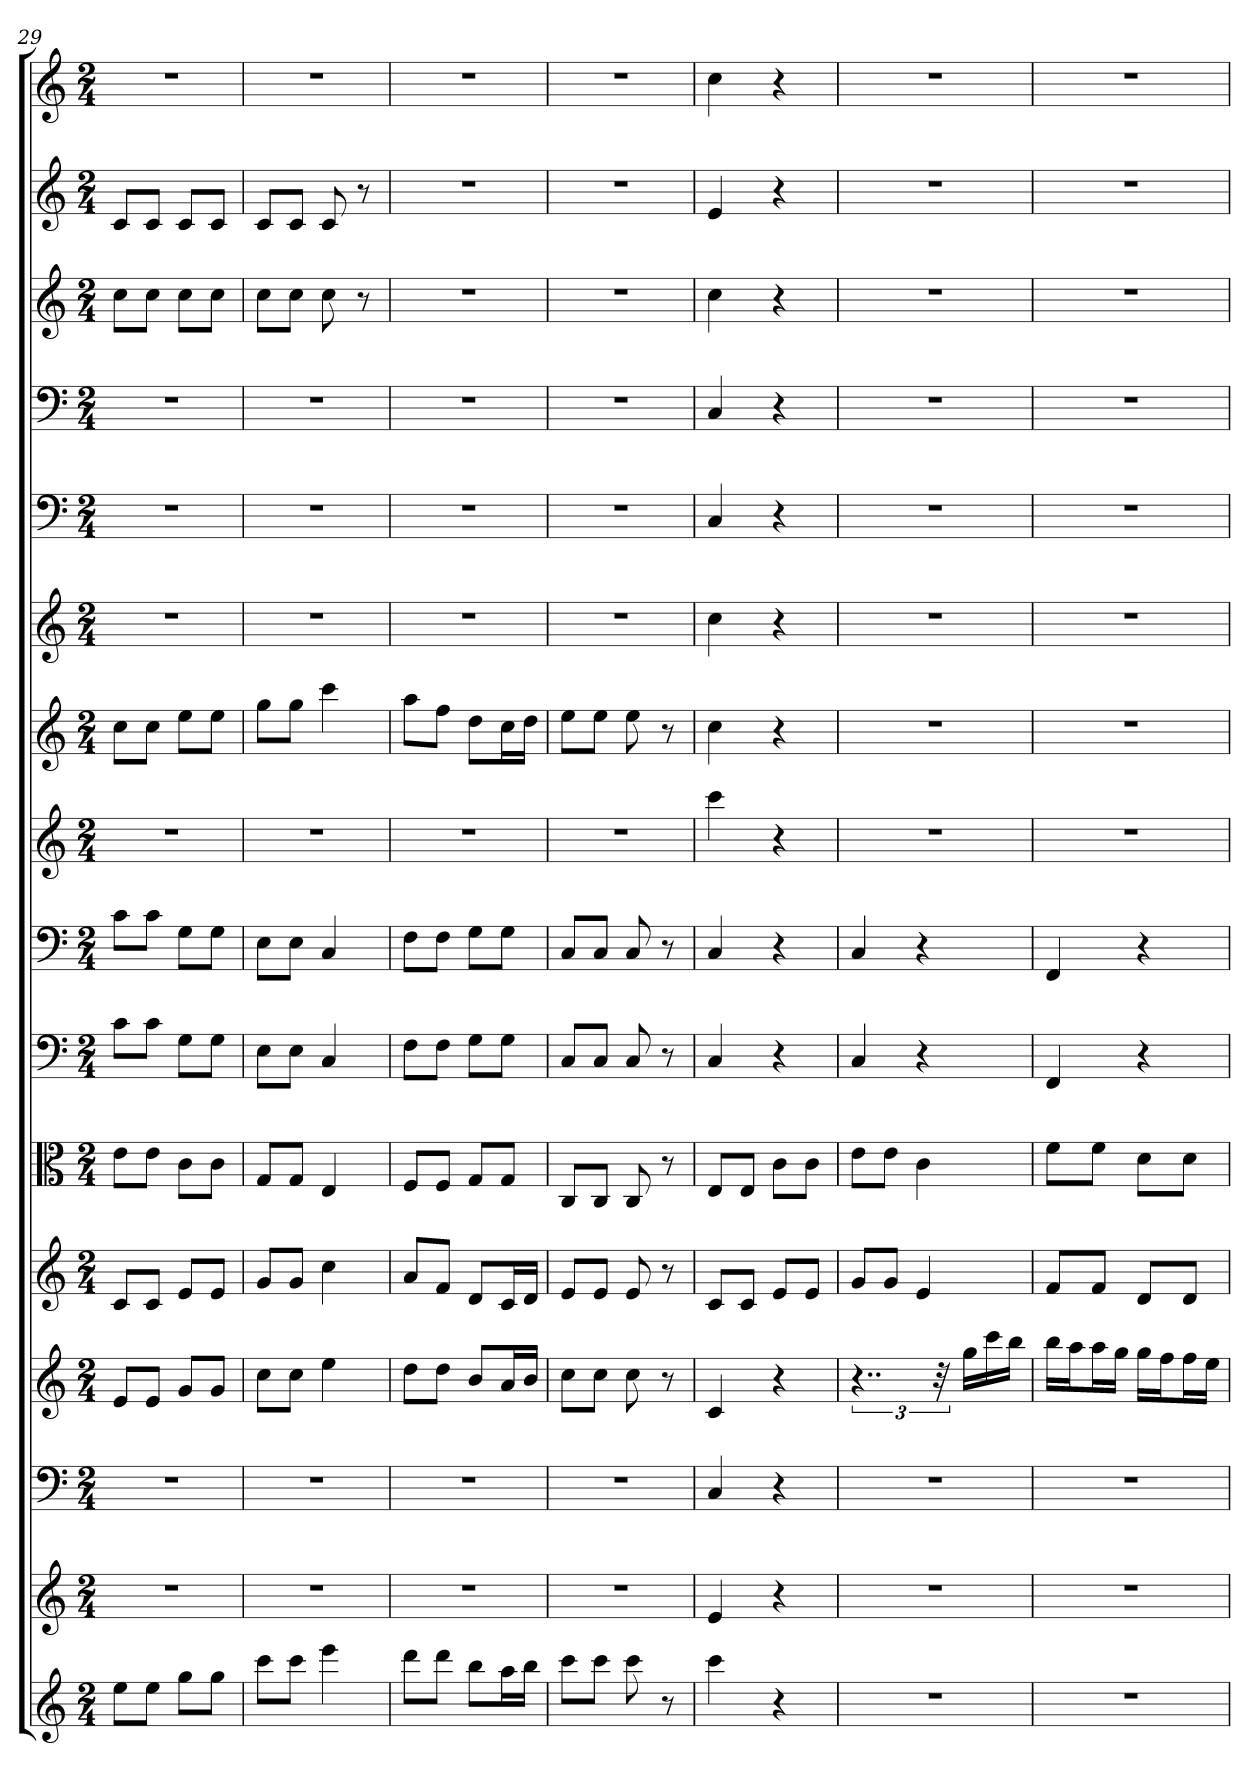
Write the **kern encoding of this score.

**kern	**kern	**kern	**kern	**kern	**kern	**kern	**kern	**kern	**kern	**kern	**kern	**kern	**kern	**kern	**kern
*part16	*part15	*part14	*part13	*part12	*part11	*part10	*part9	*part8	*part7	*part6	*part5	*part4	*part3	*part2	*part1
*staff16	*staff15	*staff14	*staff13	*staff12	*staff11	*staff10	*staff9	*staff8	*staff7	*staff6	*staff5	*staff4	*staff3	*staff2	*staff1
*	*	*clefF4	*	*	*clefC3	*clefF4	*clefF4	*	*	*	*clefF4	*clefF4	*	*	*
*k[]	*k[]	*k[]	*k[]	*k[]	*k[]	*k[]	*k[]	*k[]	*k[]	*k[]	*k[]	*k[]	*k[]	*k[]	*k[]
*C:	*C:	*C:	*C:	*C:	*C:	*C:	*C:	*C:	*C:	*C:	*C:	*C:	*C:	*C:	*C:
*M2/4	*M2/4	*M2/4	*M2/4	*M2/4	*M2/4	*M2/4	*M2/4	*M2/4	*M2/4	*M2/4	*M2/4	*M2/4	*M2/4	*M2/4	*M2/4
=29	=29	=29	=29	=29	=29	=29	=29	=29	=29	=29	=29	=29	=29	=29	=29
8eeL	2r	2r	8eL	8cL	8e\L	8c\L	8c\L	2r	8ccL	2r	2r	2r	8ccL	8cL	2r
8eeJ	.	.	8eJ	8cJ	8e\J	8c\J	8c\J	.	8ccJ	.	.	.	8ccJ	8cJ	.
8ggL	.	.	8gL	8eL	8c\L	8G\L	8G\L	.	8eeL	.	.	.	8ccL	8cL	.
8ggJ	.	.	8gJ	8eJ	8c\J	8G\J	8G\J	.	8eeJ	.	.	.	8ccJ	8cJ	.
=30	=30	=30	=30	=30	=30	=30	=30	=30	=30	=30	=30	=30	=30	=30	=30
8cccL	2r	2r	8ccL	8gL	8G/L	8E\L	8E\L	2r	8ggL	2r	2r	2r	8ccL	8cL	2r
8cccJ	.	.	8ccJ	8gJ	8G/J	8E\J	8E\J	.	8ggJ	.	.	.	8ccJ	8cJ	.
4eee	.	.	4ee	4cc	4E	4C	4C	.	4ccc	.	.	.	8cc	8c	.
.	.	.	.	.	.	.	.	.	.	.	.	.	8r	8r	.
=31	=31	=31	=31	=31	=31	=31	=31	=31	=31	=31	=31	=31	=31	=31	=31
8dddL	2r	2r	8ddL	8aL	8F/L	8F\L	8F\L	2r	8aaL	2r	2r	2r	2r	2r	2r
8dddJ	.	.	8ddJ	8fJ	8F/J	8F\J	8F\J	.	8ffJ	.	.	.	.	.	.
8bbL	.	.	8bL	8dL	8G/L	8G\L	8G\L	.	8ddL	.	.	.	.	.	.
16aaL	.	.	16aL	16cL	8G/J	8G\J	8G\J	.	16ccL	.	.	.	.	.	.
16bbJJ	.	.	16bJJ	16dJJ	.	.	.	.	16ddJJ	.	.	.	.	.	.
=32	=32	=32	=32	=32	=32	=32	=32	=32	=32	=32	=32	=32	=32	=32	=32
8cccL	2r	2r	8ccL	8eL	8C/L	8C/L	8C/L	2r	8eeL	2r	2r	2r	2r	2r	2r
8cccJ	.	.	8ccJ	8eJ	8C/J	8C/J	8C/J	.	8eeJ	.	.	.	.	.	.
8ccc	.	.	8cc	8e	8C	8C	8C	.	8ee	.	.	.	.	.	.
8r	.	.	8r	8r	8r	8r	8r	.	8r	.	.	.	.	.	.
=33	=33	=33	=33	=33	=33	=33	=33	=33	=33	=33	=33	=33	=33	=33	=33
4ccc	4e	4C	4c	8cL	8E/L	4C	4C	4ccc	4cc	4cc	4C	4C	4cc	4e	4cc
.	.	.	.	8cJ	8E/J	.	.	.	.	.	.	.	.	.	.
4r	4r	4r	4r	8eL	8c\L	4r	4r	4r	4r	4r	4r	4r	4r	4r	4r
.	.	.	.	8eJ	8c\J	.	.	.	.	.	.	.	.	.	.
=34	=34	=34	=34	=34	=34	=34	=34	=34	=34	=34	=34	=34	=34	=34	=34
2r	2r	2r	6..r	8gL	8e\L	4C	4C	2r	2r	2r	2r	2r	2r	2r	2r
.	.	.	.	8gJ	8e\J	.	.	.	.	.	.	.	.	.	.
.	.	.	.	4e	4c	4r	4r	.	.	.	.	.	.	.	.
.	.	.	48r	.	.	.	.	.	.	.	.	.	.	.	.
.	.	.	16ggLL	.	.	.	.	.	.	.	.	.	.	.	.
.	.	.	16ccc	.	.	.	.	.	.	.	.	.	.	.	.
.	.	.	16bbJJ	.	.	.	.	.	.	.	.	.	.	.	.
=35	=35	=35	=35	=35	=35	=35	=35	=35	=35	=35	=35	=35	=35	=35	=35
2r	2r	2r	16bbLL	8fL	8f\L	4FF	4FF	2r	2r	2r	2r	2r	2r	2r	2r
.	.	.	16aaJ	.	.	.	.	.	.	.	.	.	.	.	.
.	.	.	16aaL	8fJ	8f\J	.	.	.	.	.	.	.	.	.	.
.	.	.	16ggJJ	.	.	.	.	.	.	.	.	.	.	.	.
.	.	.	16ggLL	8dL	8d\L	4r	4r	.	.	.	.	.	.	.	.
.	.	.	16ffJ	.	.	.	.	.	.	.	.	.	.	.	.
.	.	.	16ffL	8dJ	8d\J	.	.	.	.	.	.	.	.	.	.
.	.	.	16eeJJ	.	.	.	.	.	.	.	.	.	.	.	.
=	=	=	=	=	=	=	=	=	=	=	=	=	=	=	=
*-	*-	*-	*-	*-	*-	*-	*-	*-	*-	*-	*-	*-	*-	*-	*-
